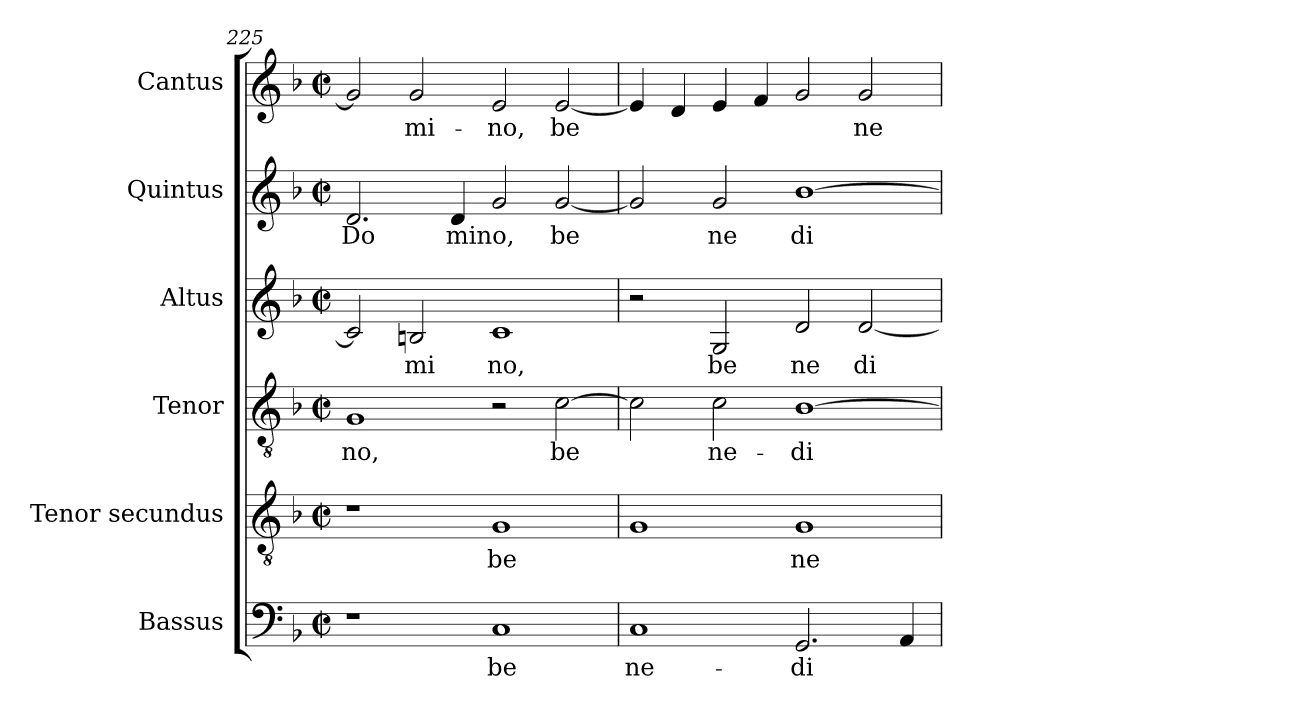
**kern	**text	**kern	**text	**kern	**text	**kern	**text	**kern	**text	**kern	**text
*part6	*part6	*part5	*part5	*part4	*part4	*part3	*part3	*part2	*part2	*part1	*part1
*staff6	*staff6	*staff5	*staff5	*staff4	*staff4	*staff3	*staff3	*staff2	*staff2	*staff1	*staff1
*I"Bassus	*	*I"Tenor  secundus	*	*I"Tenor	*	*I"Altus	*	*I"Quintus	*	*I"Cantus	*
*I'B	*	*	*	*I'T	*	*I'A	*	*I'Q	*	*I'C	*
*clefF4	*	*clefGv2	*	*clefGv2	*	*clefG2	*	*clefG2	*	*clefG2	*
*k[b-]	*	*k[b-]	*	*k[b-]	*	*k[b-]	*	*k[b-]	*	*k[b-]	*
*F:	*	*F:	*	*F:	*	*F:	*	*F:	*	*F:	*
*M2/2	*	*M2/2	*	*M2/2	*	*M2/2	*	*M2/2	*	*M2/2	*
*met(c|)	*	*met(c|)	*	*met(c|)	*	*met(c|)	*	*met(c|)	*	*met(c|)	*
=225	=225	=225	=225	=225	=225	=225	=225	=225	=225	=225	=225
!	!	!	!	!	!LO:LY:b:cj	!	!LO:LY:b:cj	!	!LO:LY:b:cj	!	!LO:LY:b:cj
1r	.	1r	.	1G	no,	2c/]	.	2.d/	Do	2g/]	--
!	!	!	!	!	!	!	!LO:LY:b:cj	!	!	!	!LO:LY:b:cj
.	.	.	.	.	.	2Bn/	mi	.	.	2g/	-mi-
!	!	!	!	!	!	!	!	!	!LO:LY:b:cj	!	!
.	.	.	.	.	.	.	.	4d/	mino,	.	.
!	!LO:LY:b:cj	!	!LO:LY:b:cj	!	!	!	!LO:LY:b:cj	!	!LO:LY:b:cj	!	!LO:LY:b:cj
1C	be	1G	be-	2r	.	1c	no,	2g/	.	2e/	-no,
!	!	!	!	!	!LO:LY:b:cj	!	!	!	!LO:LY:b:cj	!	!LO:LY:b:cj
.	.	.	.	[<2c\	be	.	.	[<2g/	be	[<2e/	be-
!!LO:LB:g=z
=226	=226	=226	=226	=226	=226	=226	=226	=226	=226	=226	=226
!	!LO:LY:b:cj	!	!LO:LY:b:cj	!	!LO:LY:b:cj	!	!	!	!LO:LY:b:cj	!	!LO:LY:b:cj
1C	ne-	1G	--	2c\]	.	2r	.	2g/]	.	4e/]	--
!	!	!	!	!	!	!	!	!	!	!	!LO:LY:b:cj
.	.	.	.	.	.	.	.	.	.	4d/	--
!	!	!	!	!	!LO:LY:b:cj	!	!LO:LY:b:cj	!	!LO:LY:b:cj	!	!LO:LY:b:cj
.	.	.	.	2c\	ne-	2G/	be	2g/	ne	4e/	--
!	!	!	!	!	!	!	!	!	!	!	!LO:LY:b:cj
.	.	.	.	.	.	.	.	.	.	4f/	--
!	!LO:LY:b:cj	!	!LO:LY:b:cj	!	!LO:LY:b:cj	!	!LO:LY:b:cj	!	!LO:LY:b:cj	!	!LO:LY:b:cj
2.GG/	-di-	1G	-ne	[>1B-	-di-	2d/	ne	[>1b-	di	2g/	--
!	!	!	!	!	!	!	!LO:LY:b:cj	!	!	!	!LO:LY:b:cj
.	.	.	.	.	.	[<2d/	di	.	.	2g/	-ne-
!	!LO:LY:b:cj	!	!	!	!	!	!	!	!	!	!
4AA/	--	.	.	.	.	.	.	.	.	.	.
=	=	=	=	=	=	=	=	=	=	=	=
*-	*-	*-	*-	*-	*-	*-	*-	*-	*-	*-	*-
